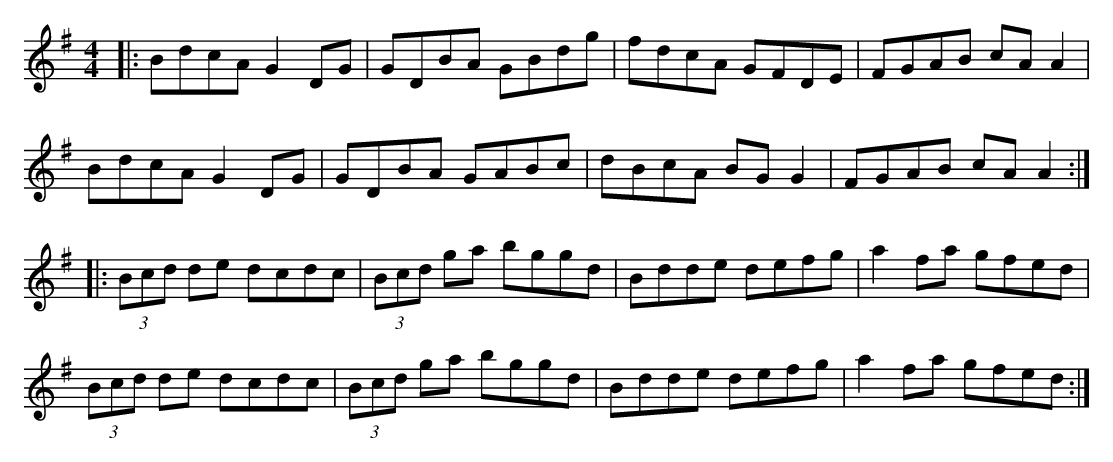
X:1
M:4/4
K:G
|:BdcA G2 DG|GDBA GBdg|fdcA GFDE|FGAB cAA2|
BdcA G2 DG|GDBA GABc|dBcA BGG2|FGAB cAA2:|
|:(3Bcd de dcdc|(3Bcd ga bggd|Bdde defg|a2 fa gfed|
(3Bcd de dcdc|(3Bcd ga bggd|Bdde defg|a2 fa gfed:|
